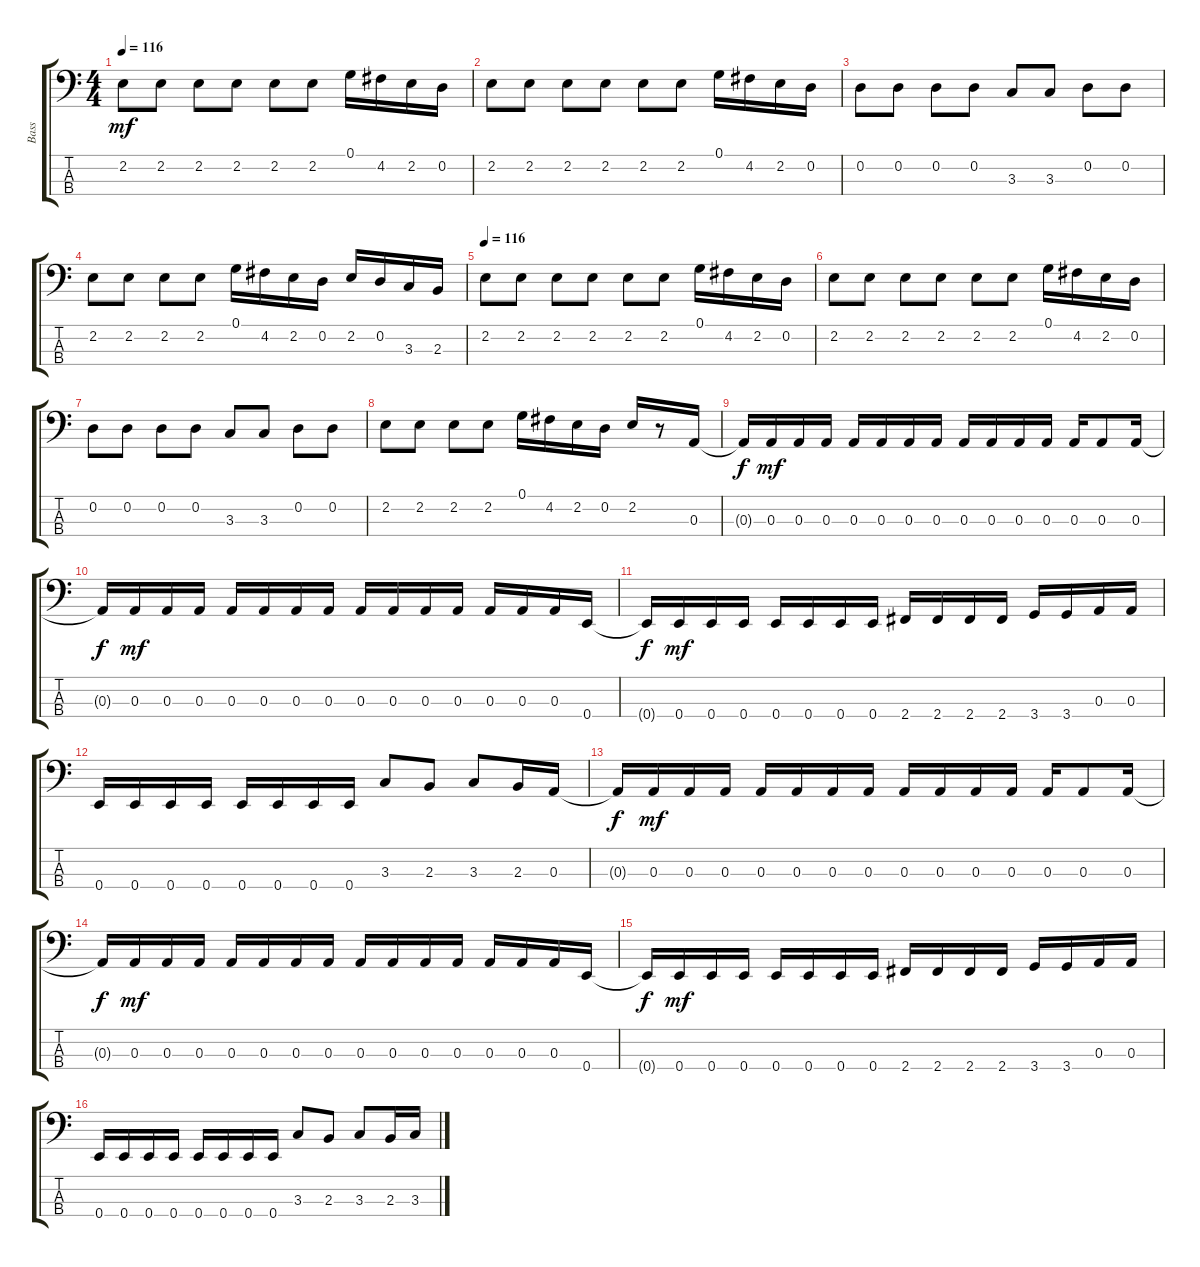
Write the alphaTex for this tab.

\track ("Bass" "Bass") {instrument electricbassfinger}
\staff {score tabs}
\tuning (G2 D2 A1 E1) {hide}
\ts (4 4)
\tempo 116
\clef f4
\ks c
2.2.8{dy mf instrument electricbassfinger} 2.2.8 2.2.8 2.2.8 2.2.8 2.2.8 0.1.16 4.2.16 2.2.16 0.2.16 |
2.2.8 2.2.8 2.2.8 2.2.8 2.2.8 2.2.8 0.1.16 4.2.16 2.2.16 0.2.16 |
0.2.8 0.2.8 0.2.8 0.2.8 3.3.8 3.3.8 0.2.8 0.2.8 |
2.2.8 2.2.8 2.2.8 2.2.8 0.1.16 4.2.16 2.2.16 0.2.16 2.2.16 0.2.16 3.3.16 2.3.16 |
\tempo 116
2.2.8 2.2.8 2.2.8 2.2.8 2.2.8 2.2.8 0.1.16 4.2.16 2.2.16 0.2.16 |
2.2.8 2.2.8 2.2.8 2.2.8 2.2.8 2.2.8 0.1.16 4.2.16 2.2.16 0.2.16 |
0.2.8 0.2.8 0.2.8 0.2.8 3.3.8 3.3.8 0.2.8 0.2.8 |
2.2.8 2.2.8 2.2.8 2.2.8 0.1.16 4.2.16 2.2.16 0.2.16 2.2.16 r.8 0.3.16 |
0.3{t}.16{dy f} 0.3.16{dy mf} 0.3.16 0.3.16 0.3.16 0.3.16 0.3.16 0.3.16 0.3.16 0.3.16 0.3.16 0.3.16 0.3.16 0.3.8 0.3.16 |
0.3{t}.16{dy f} 0.3.16{dy mf} 0.3.16 0.3.16 0.3.16 0.3.16 0.3.16 0.3.16 0.3.16 0.3.16 0.3.16 0.3.16 0.3.16 0.3.16 0.3.16 0.4.16 |
0.4{t}.16{dy f} 0.4.16{dy mf} 0.4.16 0.4.16 0.4.16 0.4.16 0.4.16 0.4.16 2.4.16 2.4.16 2.4.16 2.4.16 3.4.16 3.4.16 0.3.16 0.3.16 |
0.4.16 0.4.16 0.4.16 0.4.16 0.4.16 0.4.16 0.4.16 0.4.16 3.3.8 2.3.8 3.3.8 2.3.16 0.3.16 |
0.3{t}.16{dy f} 0.3.16{dy mf} 0.3.16 0.3.16 0.3.16 0.3.16 0.3.16 0.3.16 0.3.16 0.3.16 0.3.16 0.3.16 0.3.16 0.3.8 0.3.16 |
0.3{t}.16{dy f} 0.3.16{dy mf} 0.3.16 0.3.16 0.3.16 0.3.16 0.3.16 0.3.16 0.3.16 0.3.16 0.3.16 0.3.16 0.3.16 0.3.16 0.3.16 0.4.16 |
0.4{t}.16{dy f} 0.4.16{dy mf} 0.4.16 0.4.16 0.4.16 0.4.16 0.4.16 0.4.16 2.4.16 2.4.16 2.4.16 2.4.16 3.4.16 3.4.16 0.3.16 0.3.16 |
0.4.16 0.4.16 0.4.16 0.4.16 0.4.16 0.4.16 0.4.16 0.4.16 3.3.8 2.3.8 3.3.8 2.3.16 3.3.16
